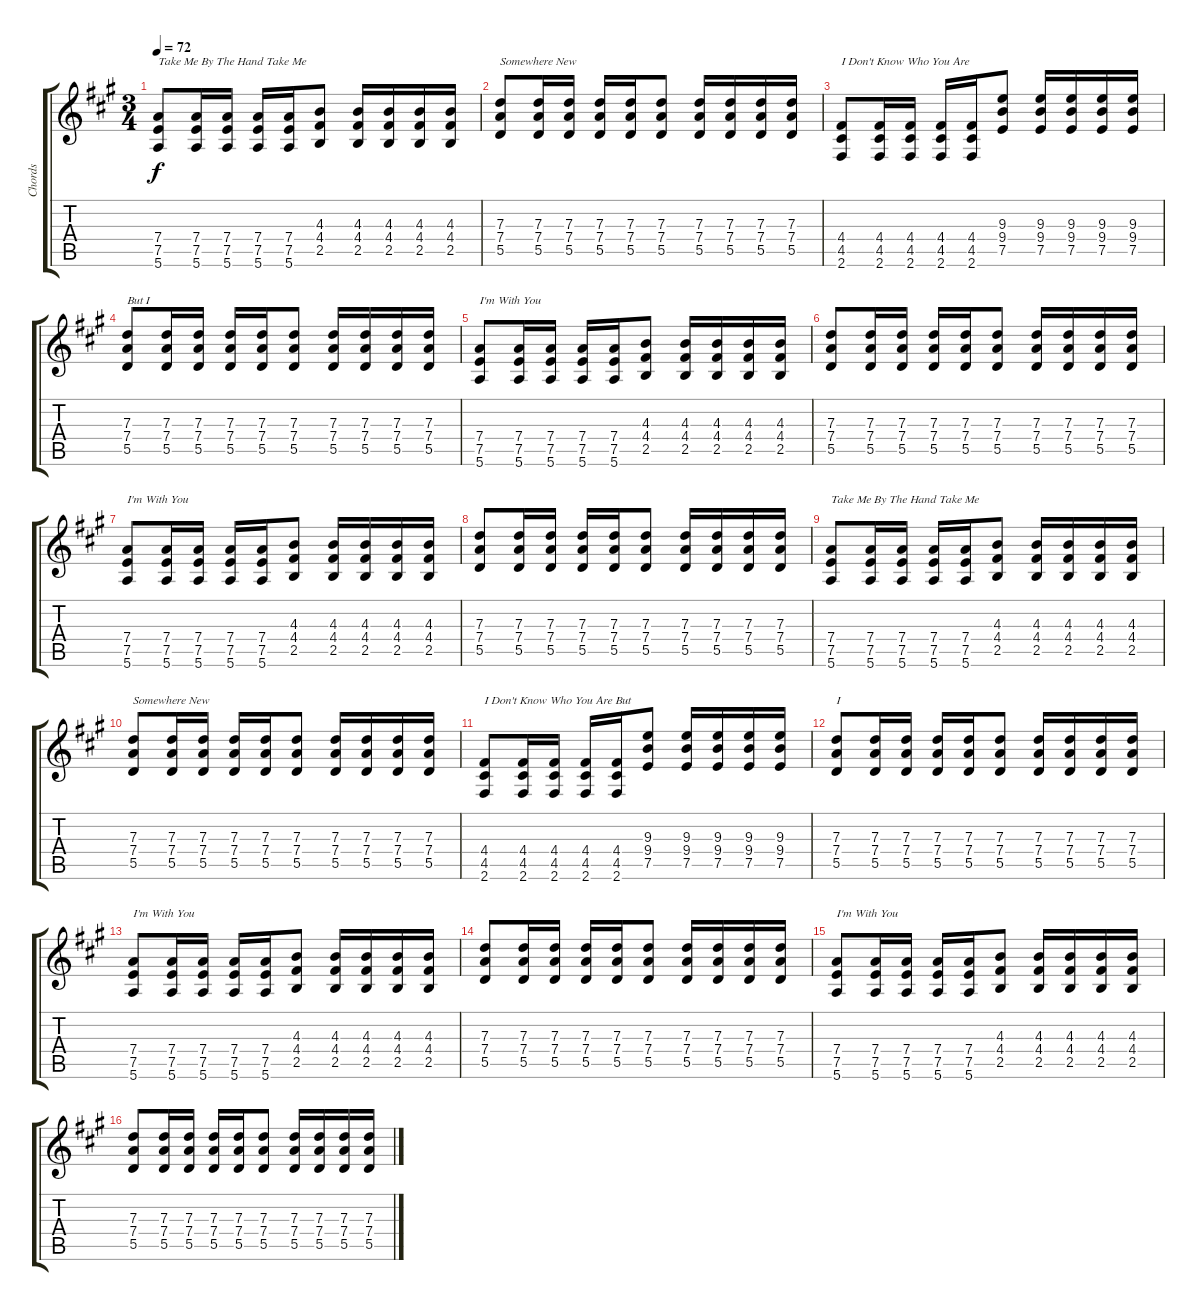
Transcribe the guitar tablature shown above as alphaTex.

\track ("Chords" "Chords") {instrument acousticguitarsteel}
\staff {score tabs}
\tuning (E4 B3 G3 D3 A2 E2) {hide}
\ts (3 4)
\tempo 72
\clef g2
\ks a
(7.4 7.5 5.6).8{txt "Take Me By The Hand Take Me" dy f} (7.4 7.5 5.6).16 (7.4 7.5 5.6).16 (7.4 7.5 5.6).16 (7.4 7.5 5.6).16 (4.3 4.4 2.5).8 (4.3 4.4 2.5).16 (4.3 4.4 2.5).16 (4.3 4.4 2.5).16 (4.3 4.4 2.5).16 |
(7.3 7.4 5.5).8{txt "Somewhere New"} (7.3 7.4 5.5).16 (7.3 7.4 5.5).16 (7.3 7.4 5.5).16 (7.3 7.4 5.5).16 (7.3 7.4 5.5).8 (7.3 7.4 5.5).16 (7.3 7.4 5.5).16 (7.3 7.4 5.5).16 (7.3 7.4 5.5).16 |
(4.4 4.5 2.6).8{txt "I Don't Know Who You Are"} (4.4 4.5 2.6).16 (4.4 4.5 2.6).16 (4.4 4.5 2.6).16 (4.4 4.5 2.6).16 (9.3 9.4 7.5).8 (9.3 9.4 7.5).16 (9.3 9.4 7.5).16 (9.3 9.4 7.5).16 (9.3 9.4 7.5).16 |
(7.3 7.4 5.5).8{txt "But I"} (7.3 7.4 5.5).16 (7.3 7.4 5.5).16 (7.3 7.4 5.5).16 (7.3 7.4 5.5).16 (7.3 7.4 5.5).8 (7.3 7.4 5.5).16 (7.3 7.4 5.5).16 (7.3 7.4 5.5).16 (7.3 7.4 5.5).16 |
(7.4 7.5 5.6).8{txt "I'm With You"} (7.4 7.5 5.6).16 (7.4 7.5 5.6).16 (7.4 7.5 5.6).16 (7.4 7.5 5.6).16 (4.3 4.4 2.5).8 (4.3 4.4 2.5).16 (4.3 4.4 2.5).16 (4.3 4.4 2.5).16 (4.3 4.4 2.5).16 |
(7.3 7.4 5.5).8 (7.3 7.4 5.5).16 (7.3 7.4 5.5).16 (7.3 7.4 5.5).16 (7.3 7.4 5.5).16 (7.3 7.4 5.5).8 (7.3 7.4 5.5).16 (7.3 7.4 5.5).16 (7.3 7.4 5.5).16 (7.3 7.4 5.5).16 |
(7.4 7.5 5.6).8{txt "I'm With You"} (7.4 7.5 5.6).16 (7.4 7.5 5.6).16 (7.4 7.5 5.6).16 (7.4 7.5 5.6).16 (4.3 4.4 2.5).8 (4.3 4.4 2.5).16 (4.3 4.4 2.5).16 (4.3 4.4 2.5).16 (4.3 4.4 2.5).16 |
(7.3 7.4 5.5).8 (7.3 7.4 5.5).16 (7.3 7.4 5.5).16 (7.3 7.4 5.5).16 (7.3 7.4 5.5).16 (7.3 7.4 5.5).8 (7.3 7.4 5.5).16 (7.3 7.4 5.5).16 (7.3 7.4 5.5).16 (7.3 7.4 5.5).16 |
(7.4 7.5 5.6).8{txt "Take Me By The Hand Take Me"} (7.4 7.5 5.6).16 (7.4 7.5 5.6).16 (7.4 7.5 5.6).16 (7.4 7.5 5.6).16 (4.3 4.4 2.5).8 (4.3 4.4 2.5).16 (4.3 4.4 2.5).16 (4.3 4.4 2.5).16 (4.3 4.4 2.5).16 |
(7.3 7.4 5.5).8{txt "Somewhere New"} (7.3 7.4 5.5).16 (7.3 7.4 5.5).16 (7.3 7.4 5.5).16 (7.3 7.4 5.5).16 (7.3 7.4 5.5).8 (7.3 7.4 5.5).16 (7.3 7.4 5.5).16 (7.3 7.4 5.5).16 (7.3 7.4 5.5).16 |
(4.4 4.5 2.6).8{txt "I Don't Know Who You Are But"} (4.4 4.5 2.6).16 (4.4 4.5 2.6).16 (4.4 4.5 2.6).16 (4.4 4.5 2.6).16 (9.3 9.4 7.5).8 (9.3 9.4 7.5).16 (9.3 9.4 7.5).16 (9.3 9.4 7.5).16 (9.3 9.4 7.5).16 |
(7.3 7.4 5.5).8{txt "I"} (7.3 7.4 5.5).16 (7.3 7.4 5.5).16 (7.3 7.4 5.5).16 (7.3 7.4 5.5).16 (7.3 7.4 5.5).8 (7.3 7.4 5.5).16 (7.3 7.4 5.5).16 (7.3 7.4 5.5).16 (7.3 7.4 5.5).16 |
(7.4 7.5 5.6).8{txt "I'm With You"} (7.4 7.5 5.6).16 (7.4 7.5 5.6).16 (7.4 7.5 5.6).16 (7.4 7.5 5.6).16 (4.3 4.4 2.5).8 (4.3 4.4 2.5).16 (4.3 4.4 2.5).16 (4.3 4.4 2.5).16 (4.3 4.4 2.5).16 |
(7.3 7.4 5.5).8 (7.3 7.4 5.5).16 (7.3 7.4 5.5).16 (7.3 7.4 5.5).16 (7.3 7.4 5.5).16 (7.3 7.4 5.5).8 (7.3 7.4 5.5).16 (7.3 7.4 5.5).16 (7.3 7.4 5.5).16 (7.3 7.4 5.5).16 |
(7.4 7.5 5.6).8{txt "I'm With You"} (7.4 7.5 5.6).16 (7.4 7.5 5.6).16 (7.4 7.5 5.6).16 (7.4 7.5 5.6).16 (4.3 4.4 2.5).8 (4.3 4.4 2.5).16 (4.3 4.4 2.5).16 (4.3 4.4 2.5).16 (4.3 4.4 2.5).16 |
(7.3 7.4 5.5).8 (7.3 7.4 5.5).16 (7.3 7.4 5.5).16 (7.3 7.4 5.5).16 (7.3 7.4 5.5).16 (7.3 7.4 5.5).8 (7.3 7.4 5.5).16 (7.3 7.4 5.5).16 (7.3 7.4 5.5).16 (7.3 7.4 5.5).16
